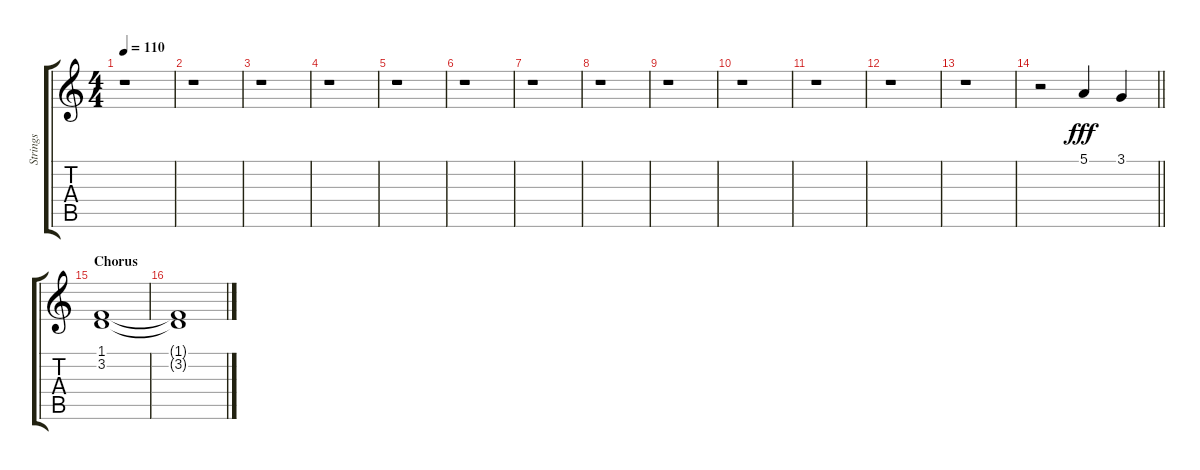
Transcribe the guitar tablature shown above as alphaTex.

\track ("Strings" "Strings") {instrument stringensemble2}
\staff {score tabs}
\tuning (E4 B3 G3 D3 A2 E2) {hide}
\ts (4 4)
\tempo 110
\clef g2
\ks c
r.1{dy fff} |
r.1 |
r.1 |
r.1 |
r.1 |
r.1 |
r.1 |
r.1 |
r.1 |
r.1 |
r.1 |
r.1 |
r.1 |
\barLineRight lightlight
r.2 5.1.4 3.1.4 |
\section ("" "Chorus")
(1.1 3.2).1 |
(1.1{t} 3.2{t}).1
